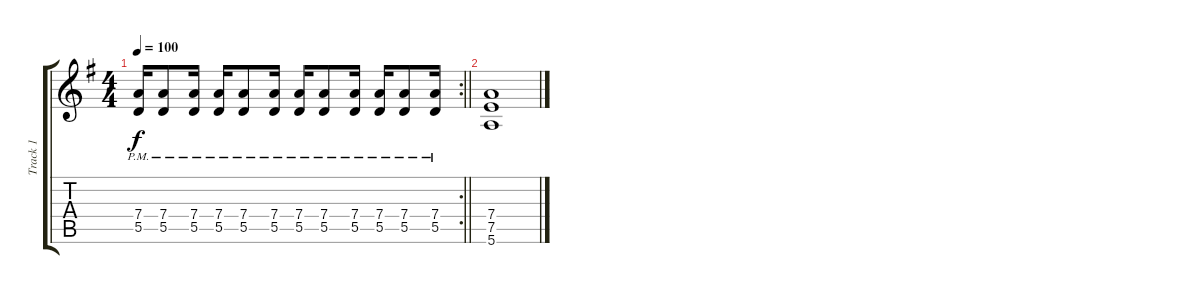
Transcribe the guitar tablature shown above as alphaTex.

\track ("Track 1" "Track 1") {instrument distortionguitar}
\staff {score tabs}
\tuning (E4 B3 G3 D3 A2 E2) {hide}
\rc 2
\ts (4 4)
\tempo 100
\clef g2
\barLineRight lightlight
\ks g
(7.4{pm} 5.5{pm}).16{dy f} (7.4{pm} 5.5{pm}).8 (7.4{pm} 5.5{pm}).16 (7.4{pm} 5.5{pm}).16 (7.4{pm} 5.5{pm}).8 (7.4{pm} 5.5{pm}).16 (7.4{pm} 5.5{pm}).16 (7.4{pm} 5.5{pm}).8 (7.4{pm} 5.5{pm}).16 (7.4{pm} 5.5{pm}).16 (7.4{pm} 5.5{pm}).8 (7.4{pm} 5.5{pm}).16 |
(7.4 7.5 5.6).1
